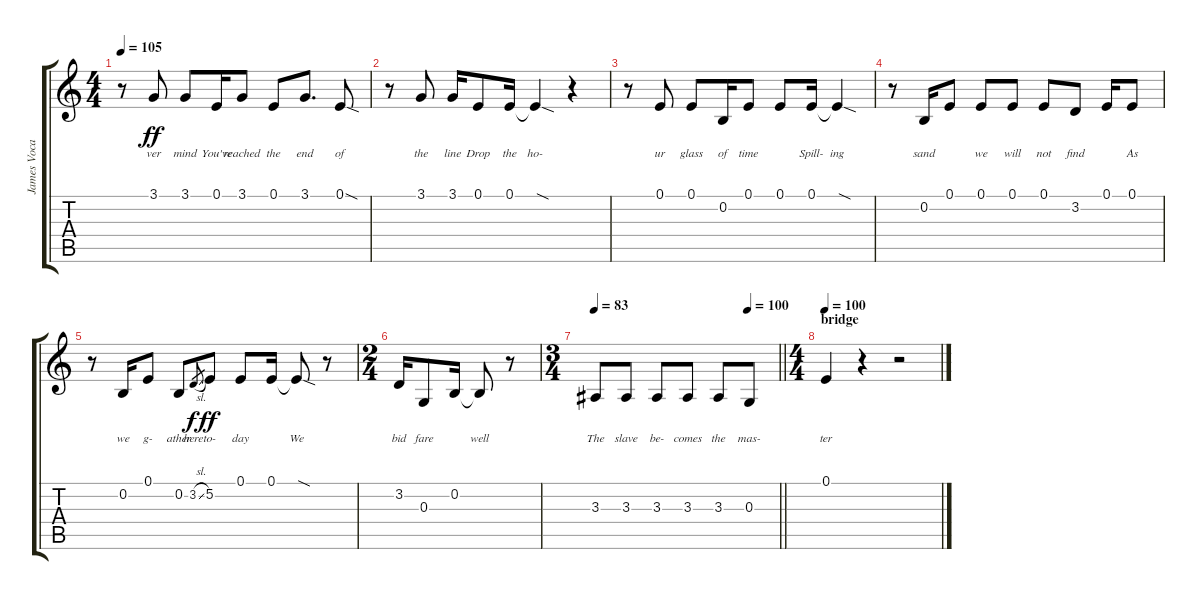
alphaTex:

\track ("James Vocal" "James Voca") {instrument altosax}
\staff {score tabs}
\tuning (E4 B3 G3 D3 A2 E2) {hide}
\ts (4 4)
\tempo 105
\clef g2
\ks c
r.8{dy ff} 3.1.8{lyrics (0 "ver") lyrics (1 "") lyrics (2 "") lyrics (3 "") lyrics (4 "")} 3.1.8{lyrics (0 "mind") lyrics (1 "") lyrics (2 "") lyrics (3 "") lyrics (4 "")} 0.1.16{lyrics (0 "You've") lyrics (1 "") lyrics (2 "") lyrics (3 "") lyrics (4 "")} 3.1.8{lyrics (0 "reached") lyrics (1 "") lyrics (2 "") lyrics (3 "") lyrics (4 "")} 0.1.8{lyrics (0 "the") lyrics (1 "") lyrics (2 "") lyrics (3 "") lyrics (4 "")} 3.1.8{d lyrics (0 "end") lyrics (1 "") lyrics (2 "") lyrics (3 "") lyrics (4 "")} 0.1{sod}.8{lyrics (0 "of") lyrics (1 "") lyrics (2 "") lyrics (3 "") lyrics (4 "")} |
r.8 3.1.8{lyrics (0 "the") lyrics (1 "") lyrics (2 "") lyrics (3 "") lyrics (4 "")} 3.1.16{lyrics (0 "line") lyrics (1 "") lyrics (2 "") lyrics (3 "") lyrics (4 "")} 0.1.8{lyrics (0 "Drop") lyrics (1 "") lyrics (2 "") lyrics (3 "") lyrics (4 "")} 0.1.16{lyrics (0 "the") lyrics (1 "") lyrics (2 "") lyrics (3 "") lyrics (4 "")} 0.1{sod t}.4{lyrics (0 "ho-") lyrics (1 "") lyrics (2 "") lyrics (3 "") lyrics (4 "")} r.4 |
r.8 0.1.8{lyrics (0 "ur") lyrics (1 "") lyrics (2 "") lyrics (3 "") lyrics (4 "")} 0.1.8{lyrics (0 "glass") lyrics (1 "") lyrics (2 "") lyrics (3 "") lyrics (4 "")} 0.2.16{lyrics (0 "of") lyrics (1 "") lyrics (2 "") lyrics (3 "") lyrics (4 "")} 0.1.8{lyrics (0 "time") lyrics (1 "") lyrics (2 "") lyrics (3 "") lyrics (4 "")} 0.1.8{lyrics (0 "") lyrics (1 "") lyrics (2 "") lyrics (3 "") lyrics (4 "")} 0.1.16{lyrics (0 "Spill-") lyrics (1 "") lyrics (2 "") lyrics (3 "") lyrics (4 "")} 0.1{sod t}.4{lyrics (0 "ing") lyrics (1 "") lyrics (2 "") lyrics (3 "") lyrics (4 "")} |
r.8 0.2.16{lyrics (0 "sand") lyrics (1 "") lyrics (2 "") lyrics (3 "") lyrics (4 "")} 0.1.8{lyrics (0 "") lyrics (1 "") lyrics (2 "") lyrics (3 "") lyrics (4 "")} 0.1.8{lyrics (0 "we") lyrics (1 "") lyrics (2 "") lyrics (3 "") lyrics (4 "")} 0.1.8{lyrics (0 "will") lyrics (1 "") lyrics (2 "") lyrics (3 "") lyrics (4 "")} 0.1.8{lyrics (0 "not") lyrics (1 "") lyrics (2 "") lyrics (3 "") lyrics (4 "")} 3.2.8{lyrics (0 "find") lyrics (1 "") lyrics (2 "") lyrics (3 "") lyrics (4 "")} 0.1.16{lyrics (0 "") lyrics (1 "") lyrics (2 "") lyrics (3 "") lyrics (4 "")} 0.1.8{lyrics (0 "As") lyrics (1 "") lyrics (2 "") lyrics (3 "") lyrics (4 "")} |
r.8 0.2.16{lyrics (0 "we") lyrics (1 "") lyrics (2 "") lyrics (3 "") lyrics (4 "")} 0.1.8{lyrics (0 "g-") lyrics (1 "") lyrics (2 "") lyrics (3 "") lyrics (4 "")} 0.2.8{lyrics (0 "ather") lyrics (1 "") lyrics (2 "") lyrics (3 "") lyrics (4 "")} 3.2{sl}.8{lyrics (0 "here") lyrics (1 "") lyrics (2 "") lyrics (3 "") lyrics (4 "") gr dy f} 5.2.8{lyrics (0 "to-") lyrics (1 "") lyrics (2 "") lyrics (3 "") lyrics (4 "") dy ff} 0.1.8{lyrics (0 "day") lyrics (1 "") lyrics (2 "") lyrics (3 "") lyrics (4 "")} 0.1.16{lyrics (0 "") lyrics (1 "") lyrics (2 "") lyrics (3 "") lyrics (4 "")} 0.1{sod t}.8{lyrics (0 "We") lyrics (1 "") lyrics (2 "") lyrics (3 "") lyrics (4 "")} r.8 |
\ts (2 4)
3.2.16{lyrics (0 "bid") lyrics (1 "") lyrics (2 "") lyrics (3 "") lyrics (4 "")} 0.3.8{lyrics (0 "fare") lyrics (1 "") lyrics (2 "") lyrics (3 "") lyrics (4 "")} 0.2.16{lyrics (0 "") lyrics (1 "") lyrics (2 "") lyrics (3 "") lyrics (4 "")} 0.2{t}.8{lyrics (0 "well") lyrics (1 "") lyrics (2 "") lyrics (3 "") lyrics (4 "")} r.8 |
\ts (3 4)
\tempo 83
\tempo (100 0.8333333333333334)
\barLineRight lightlight
3.3.8{lyrics (0 "The") lyrics (1 "") lyrics (2 "") lyrics (3 "") lyrics (4 "")} 3.3.8{lyrics (0 "slave") lyrics (1 "") lyrics (2 "") lyrics (3 "") lyrics (4 "")} 3.3.8{lyrics (0 "be-") lyrics (1 "") lyrics (2 "") lyrics (3 "") lyrics (4 "")} 3.3.8{lyrics (0 "comes") lyrics (1 "") lyrics (2 "") lyrics (3 "") lyrics (4 "")} 3.3.8{lyrics (0 "the") lyrics (1 "") lyrics (2 "") lyrics (3 "") lyrics (4 "")} 0.3.8{lyrics (0 "mas-") lyrics (1 "") lyrics (2 "") lyrics (3 "") lyrics (4 "")} |
\ts (4 4)
\section ("" "bridge")
\tempo 100
0.1.4{lyrics (0 "ter") lyrics (1 "") lyrics (2 "") lyrics (3 "") lyrics (4 "")} r.4 r.2
